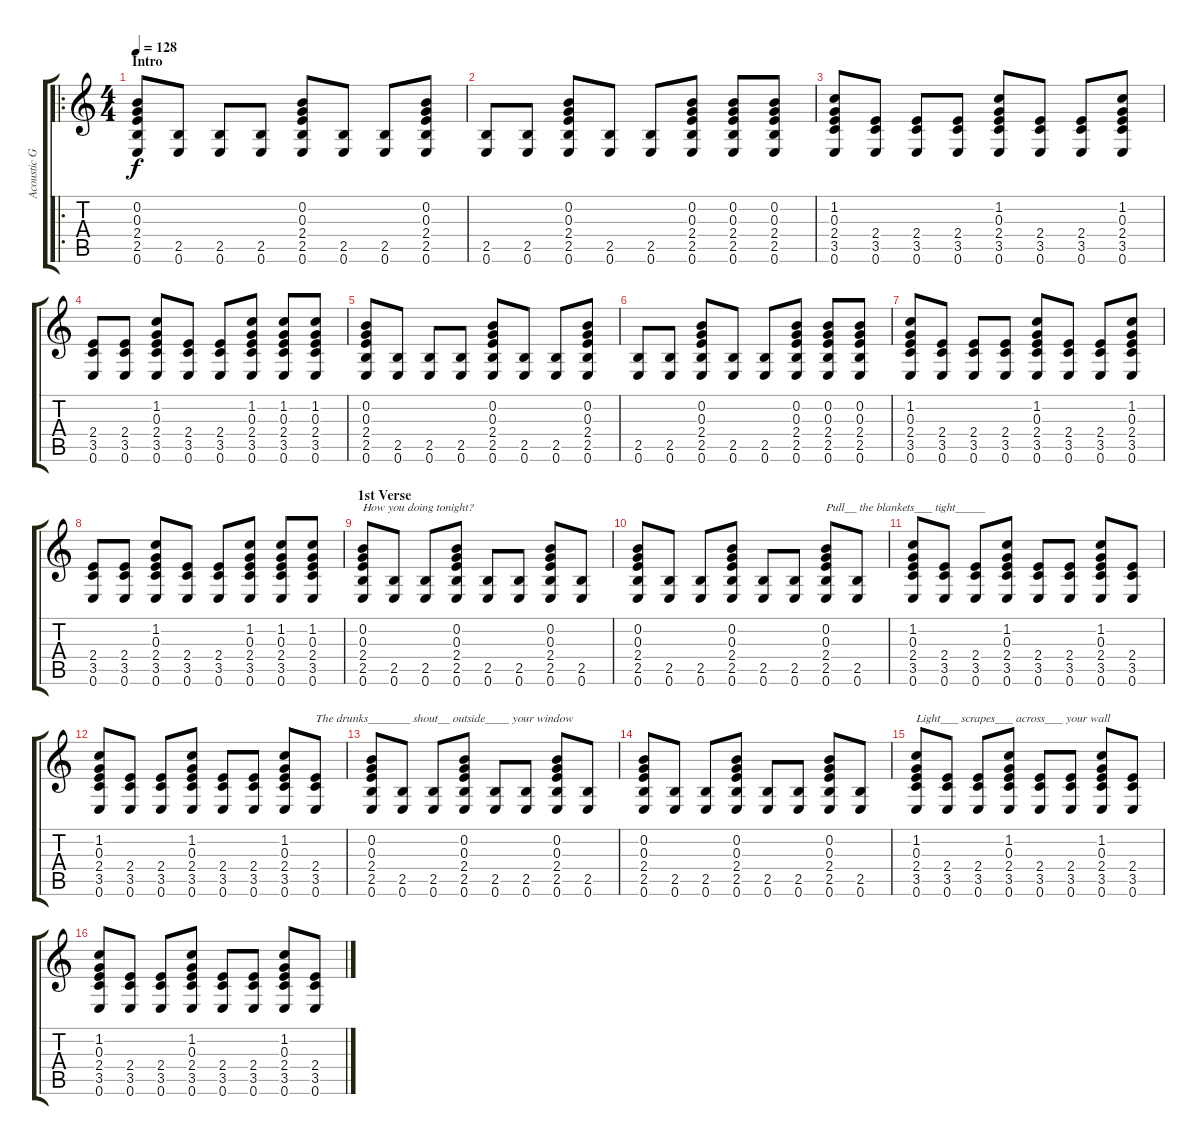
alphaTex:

\track ("Acoustic Guitar" "Acoustic G") {instrument acousticguitarsteel}
\staff {score tabs}
\tuning (E4 B3 G3 D3 A2 E2) {hide}
\ro
\ts (4 4)
\section ("" "Intro")
\tempo 128
\clef g2
\ks c
(0.2 0.3 2.4 2.5 0.6).8{dy f instrument acousticguitarsteel} (2.5 0.6).8 (2.5 0.6).8 (2.5 0.6).8 (0.2 0.3 2.4 2.5 0.6).8 (2.5 0.6).8 (2.5 0.6).8 (0.2 0.3 2.4 2.5 0.6).8 |
(2.5 0.6).8 (2.5 0.6).8 (0.2 0.3 2.4 2.5 0.6).8 (2.5 0.6).8 (2.5 0.6).8 (0.2 0.3 2.4 2.5 0.6).8 (0.2 0.3 2.4 2.5 0.6).8 (0.2 0.3 2.4 2.5 0.6).8 |
(1.2 0.3 2.4 3.5 0.6).8 (2.4 3.5 0.6).8 (2.4 3.5 0.6).8 (2.4 3.5 0.6).8 (1.2 0.3 2.4 3.5 0.6).8 (2.4 3.5 0.6).8 (2.4 3.5 0.6).8 (1.2 0.3 2.4 3.5 0.6).8 |
(2.4 3.5 0.6).8 (2.4 3.5 0.6).8 (1.2 0.3 2.4 3.5 0.6).8 (2.4 3.5 0.6).8 (2.4 3.5 0.6).8 (1.2 0.3 2.4 3.5 0.6).8 (1.2 0.3 2.4 3.5 0.6).8 (1.2 0.3 2.4 3.5 0.6).8 |
(0.2 0.3 2.4 2.5 0.6).8 (2.5 0.6).8 (2.5 0.6).8 (2.5 0.6).8 (0.2 0.3 2.4 2.5 0.6).8 (2.5 0.6).8 (2.5 0.6).8 (0.2 0.3 2.4 2.5 0.6).8 |
(2.5 0.6).8 (2.5 0.6).8 (0.2 0.3 2.4 2.5 0.6).8 (2.5 0.6).8 (2.5 0.6).8 (0.2 0.3 2.4 2.5 0.6).8 (0.2 0.3 2.4 2.5 0.6).8 (0.2 0.3 2.4 2.5 0.6).8 |
(1.2 0.3 2.4 3.5 0.6).8 (2.4 3.5 0.6).8 (2.4 3.5 0.6).8 (2.4 3.5 0.6).8 (1.2 0.3 2.4 3.5 0.6).8 (2.4 3.5 0.6).8 (2.4 3.5 0.6).8 (1.2 0.3 2.4 3.5 0.6).8 |
(2.4 3.5 0.6).8 (2.4 3.5 0.6).8 (1.2 0.3 2.4 3.5 0.6).8 (2.4 3.5 0.6).8 (2.4 3.5 0.6).8 (1.2 0.3 2.4 3.5 0.6).8 (1.2 0.3 2.4 3.5 0.6).8 (1.2 0.3 2.4 3.5 0.6).8 |
\section ("" "1st Verse")
(0.2 0.3 2.4 2.5 0.6).8{txt "How you doing tonight?"} (2.5 0.6).8 (2.5 0.6).8 (0.2 0.3 2.4 2.5 0.6).8 (2.5 0.6).8 (2.5 0.6).8 (0.2 0.3 2.4 2.5 0.6).8 (2.5 0.6).8 |
(0.2 0.3 2.4 2.5 0.6).8 (2.5 0.6).8 (2.5 0.6).8 (0.2 0.3 2.4 2.5 0.6).8 (2.5 0.6).8 (2.5 0.6).8 (0.2 0.3 2.4 2.5 0.6).8{txt "Pull__ the blankets___ tight_____"} (2.5 0.6).8 |
(1.2 0.3 2.4 3.5 0.6).8 (2.4 3.5 0.6).8 (2.4 3.5 0.6).8 (1.2 0.3 2.4 3.5 0.6).8 (2.4 3.5 0.6).8 (2.4 3.5 0.6).8 (1.2 0.3 2.4 3.5 0.6).8 (2.4 3.5 0.6).8 |
(1.2 0.3 2.4 3.5 0.6).8 (2.4 3.5 0.6).8 (2.4 3.5 0.6).8 (1.2 0.3 2.4 3.5 0.6).8 (2.4 3.5 0.6).8 (2.4 3.5 0.6).8 (1.2 0.3 2.4 3.5 0.6).8 (2.4 3.5 0.6).8{txt "The drunks_______ shout__ outside____ your window"} |
(0.2 0.3 2.4 2.5 0.6).8 (2.5 0.6).8 (2.5 0.6).8 (0.2 0.3 2.4 2.5 0.6).8 (2.5 0.6).8 (2.5 0.6).8 (0.2 0.3 2.4 2.5 0.6).8 (2.5 0.6).8 |
(0.2 0.3 2.4 2.5 0.6).8 (2.5 0.6).8 (2.5 0.6).8 (0.2 0.3 2.4 2.5 0.6).8 (2.5 0.6).8 (2.5 0.6).8 (0.2 0.3 2.4 2.5 0.6).8 (2.5 0.6).8 |
(1.2 0.3 2.4 3.5 0.6).8{txt "Light___ scrapes___ across___ your wall"} (2.4 3.5 0.6).8 (2.4 3.5 0.6).8 (1.2 0.3 2.4 3.5 0.6).8 (2.4 3.5 0.6).8 (2.4 3.5 0.6).8 (1.2 0.3 2.4 3.5 0.6).8 (2.4 3.5 0.6).8 |
(1.2 0.3 2.4 3.5 0.6).8 (2.4 3.5 0.6).8 (2.4 3.5 0.6).8 (1.2 0.3 2.4 3.5 0.6).8 (2.4 3.5 0.6).8 (2.4 3.5 0.6).8 (1.2 0.3 2.4 3.5 0.6).8 (2.4 3.5 0.6).8
